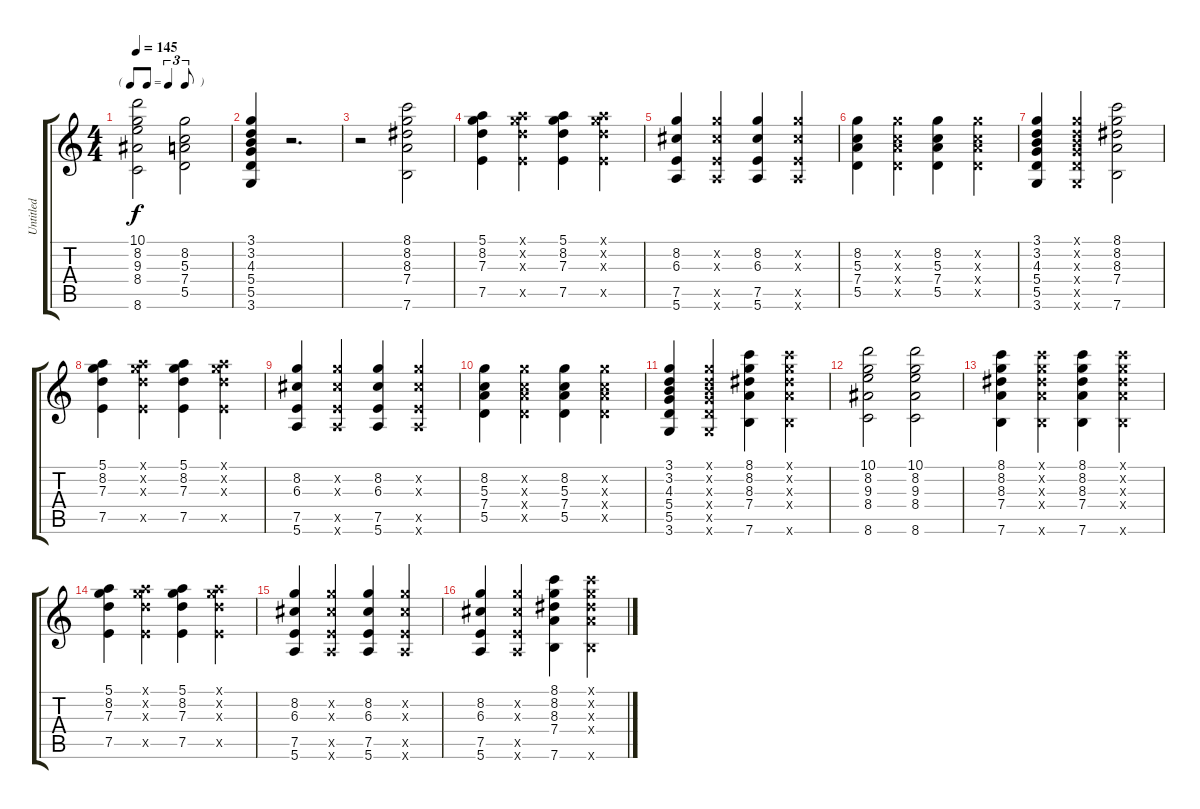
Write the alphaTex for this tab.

\track ("Untitled" "Untitled") {instrument acousticguitarnylon}
\staff {score tabs}
\tuning (E4 B3 G3 D3 A2 E2) {hide}
\ts (4 4)
\tf triplet8th
\tempo 145
\clef g2
\ks c
(10.1 8.2 9.3 8.4 8.6).2{dy f} (8.2 5.3 7.4 5.5).2 |
(3.1 3.2 4.3 5.4 5.5 3.6).4 r.2{d} |
r.2 (8.1 8.2 8.3 7.4 7.6).2 |
(5.1 8.2 7.3 7.5).4 (5.1{x} 8.2{x} 7.3{x} 7.5{x}).4 (5.1 8.2 7.3 7.5).4 (5.1{x} 8.2{x} 7.3{x} 7.5{x}).4 |
(8.2 6.3 7.5 5.6).4 (8.2{x} 6.3{x} 7.5{x} 5.6{x}).4 (8.2 6.3 7.5 5.6).4 (8.2{x} 6.3{x} 7.5{x} 5.6{x}).4 |
(8.2 5.3 7.4 5.5).4 (8.2{x} 5.3{x} 7.4{x} 5.5{x}).4 (8.2 5.3 7.4 5.5).4 (8.2{x} 5.3{x} 7.4{x} 5.5{x}).4 |
(3.1 3.2 4.3 5.4 5.5 3.6).4 (3.1{x} 3.2{x} 4.3{x} 5.4{x} 5.5{x} 3.6{x}).4 (8.1 8.2 8.3 7.4 7.6).2 |
(5.1 8.2 7.3 7.5).4 (5.1{x} 8.2{x} 7.3{x} 7.5{x}).4 (5.1 8.2 7.3 7.5).4 (5.1{x} 8.2{x} 7.3{x} 7.5{x}).4 |
(8.2 6.3 7.5 5.6).4 (8.2{x} 6.3{x} 7.5{x} 5.6{x}).4 (8.2 6.3 7.5 5.6).4 (8.2{x} 6.3{x} 7.5{x} 5.6{x}).4 |
(8.2 5.3 7.4 5.5).4 (8.2{x} 5.3{x} 7.4{x} 5.5{x}).4 (8.2 5.3 7.4 5.5).4 (8.2{x} 5.3{x} 7.4{x} 5.5{x}).4 |
(3.1 3.2 4.3 5.4 5.5 3.6).4 (3.1{x} 3.2{x} 4.3{x} 5.4{x} 5.5{x} 3.6{x}).4 (8.1 8.2 8.3 7.4 7.6).4 (8.1{x} 8.2{x} 8.3{x} 7.4{x} 7.6{x}).4 |
(10.1 8.2 9.3 8.4 8.6).2 (10.1 8.2 9.3 8.4 8.6).2 |
(8.1 8.2 8.3 7.4 7.6).4 (8.1{x} 8.2{x} 8.3{x} 7.4{x} 7.6{x}).4 (8.1 8.2 8.3 7.4 7.6).4 (8.1{x} 8.2{x} 8.3{x} 7.4{x} 7.6{x}).4 |
(5.1 8.2 7.3 7.5).4 (5.1{x} 8.2{x} 7.3{x} 7.5{x}).4 (5.1 8.2 7.3 7.5).4 (5.1{x} 8.2{x} 7.3{x} 7.5{x}).4 |
(8.2 6.3 7.5 5.6).4 (8.2{x} 6.3{x} 7.5{x} 5.6{x}).4 (8.2 6.3 7.5 5.6).4 (8.2{x} 6.3{x} 7.5{x} 5.6{x}).4 |
(8.2 6.3 7.5 5.6).4 (8.2{x} 6.3{x} 7.5{x} 5.6{x}).4 (8.1 8.2 8.3 7.4 7.6).4 (8.1{x} 8.2{x} 8.3{x} 7.4{x} 7.6{x}).4
